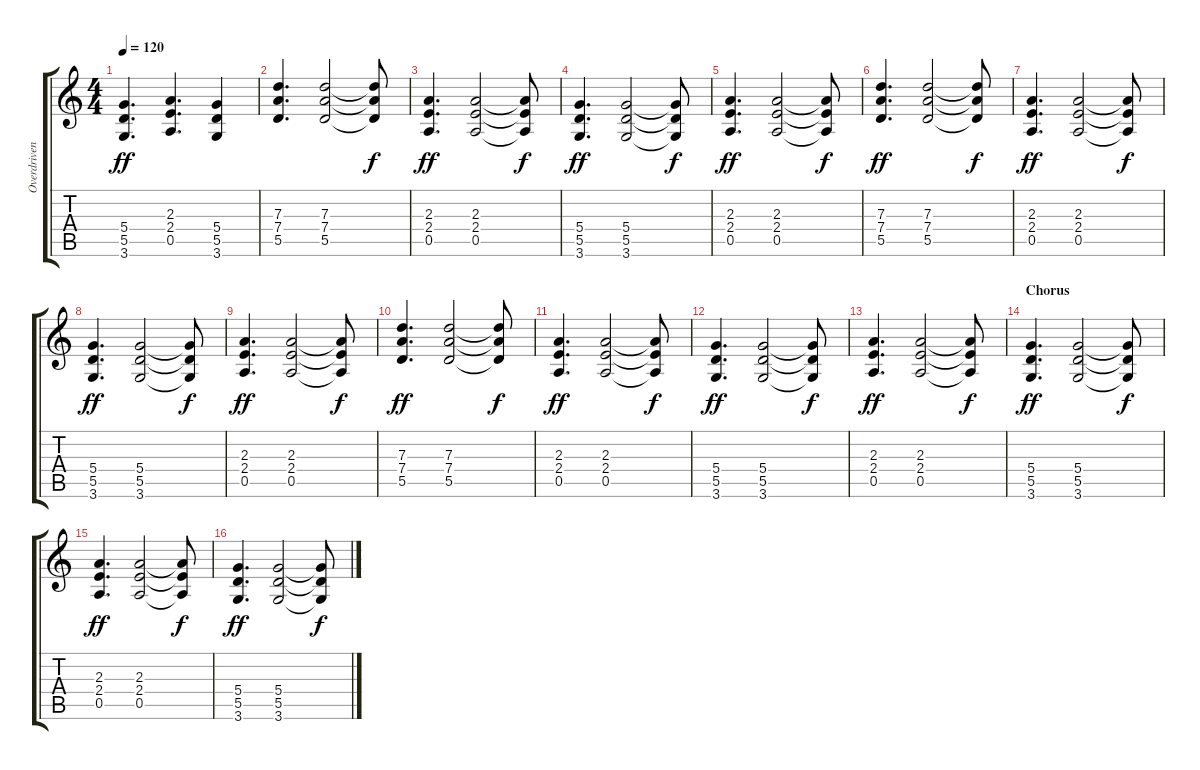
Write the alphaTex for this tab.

\track ("Overdriven" "Overdriven") {instrument overdrivenguitar}
\staff {score tabs}
\tuning (E4 B3 G3 D3 A2 E2) {hide}
\ts (4 4)
\tempo 120
\clef g2
\ks c
(5.4 5.5 3.6).4{d dy ff} (2.3 2.4 0.5).4{d} (5.4 5.5 3.6).4 |
(7.3 7.4 5.5).4{d} (7.3 7.4 5.5).2 (7.3{t} 7.4{t} 5.5{t}).8{dy f} |
(2.3 2.4 0.5).4{d dy ff} (2.3 2.4 0.5).2 (2.3{t} 2.4{t} 0.5{t}).8{dy f} |
(5.4 5.5 3.6).4{d dy ff} (5.4 5.5 3.6).2 (5.4{t} 5.5{t} 3.6{t}).8{dy f} |
(2.3 2.4 0.5).4{d dy ff} (2.3 2.4 0.5).2 (2.3{t} 2.4{t} 0.5{t}).8{dy f} |
(7.3 7.4 5.5).4{d dy ff} (7.3 7.4 5.5).2 (7.3{t} 7.4{t} 5.5{t}).8{dy f} |
(2.3 2.4 0.5).4{d dy ff} (2.3 2.4 0.5).2 (2.3{t} 2.4{t} 0.5{t}).8{dy f} |
(5.4 5.5 3.6).4{d dy ff} (5.4 5.5 3.6).2 (5.4{t} 5.5{t} 3.6{t}).8{dy f} |
(2.3 2.4 0.5).4{d dy ff} (2.3 2.4 0.5).2 (2.3{t} 2.4{t} 0.5{t}).8{dy f} |
(7.3 7.4 5.5).4{d dy ff} (7.3 7.4 5.5).2 (7.3{t} 7.4{t} 5.5{t}).8{dy f} |
(2.3 2.4 0.5).4{d dy ff} (2.3 2.4 0.5).2 (2.3{t} 2.4{t} 0.5{t}).8{dy f} |
(5.4 5.5 3.6).4{d dy ff} (5.4 5.5 3.6).2 (5.4{t} 5.5{t} 3.6{t}).8{dy f} |
(2.3 2.4 0.5).4{d dy ff} (2.3 2.4 0.5).2 (2.3{t} 2.4{t} 0.5{t}).8{dy f} |
\section ("" "Chorus")
(5.4 5.5 3.6).4{d dy ff} (5.4 5.5 3.6).2 (5.4{t} 5.5{t} 3.6{t}).8{dy f} |
(2.3 2.4 0.5).4{d dy ff} (2.3 2.4 0.5).2 (2.3{t} 2.4{t} 0.5{t}).8{dy f} |
(5.4 5.5 3.6).4{d dy ff} (5.4 5.5 3.6).2 (5.4{t} 5.5{t} 3.6{t}).8{dy f}
